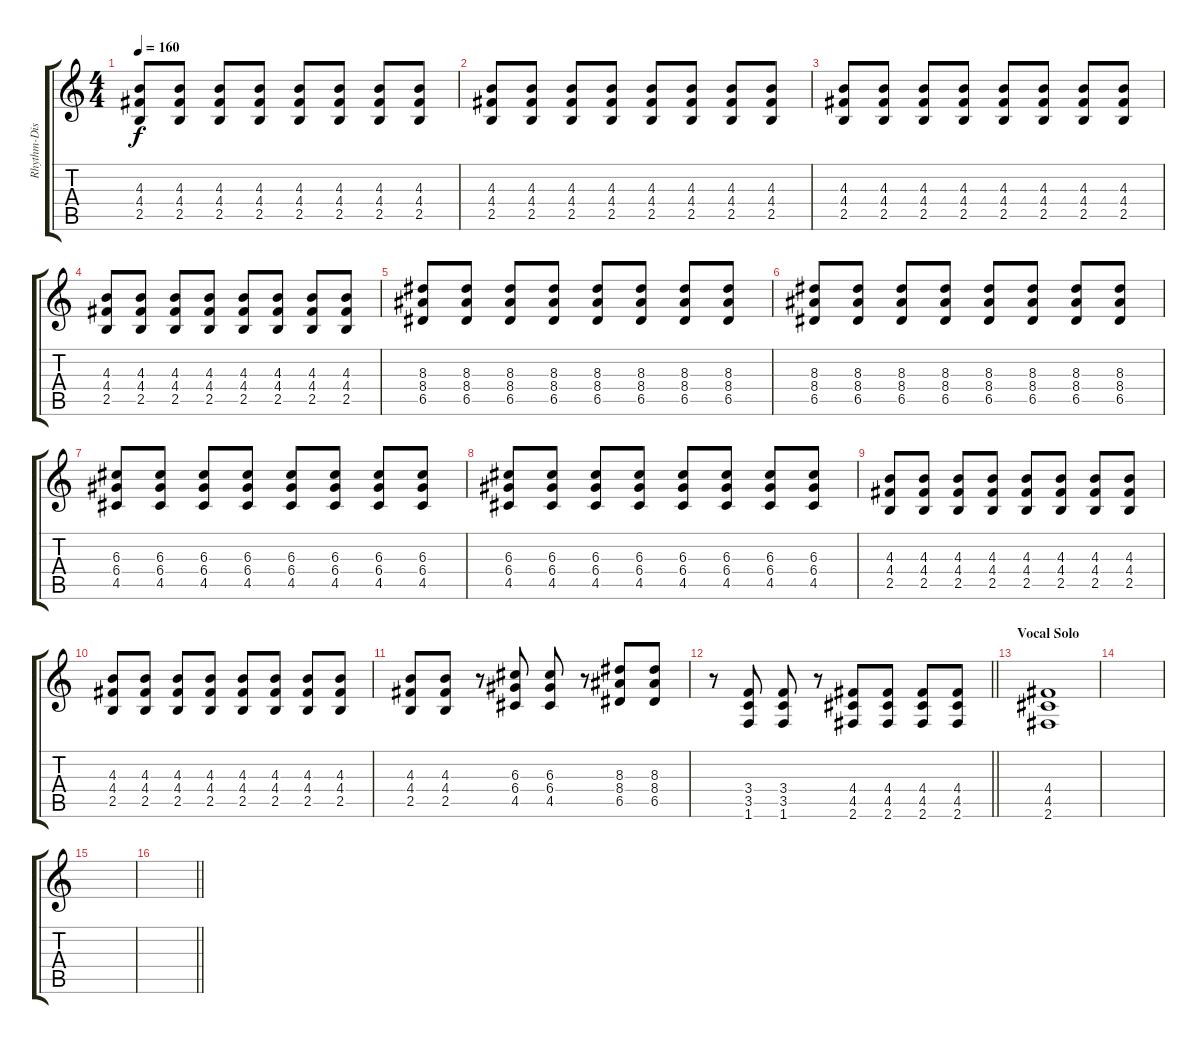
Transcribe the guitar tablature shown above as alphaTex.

\track ("Rhythm-Dist Guitar" "Rhythm-Dis") {instrument overdrivenguitar}
\staff {score tabs}
\tuning (E4 B3 G3 D3 A2 E2) {hide}
\ts (4 4)
\tempo 160
\clef g2
\ks c
(4.3 4.4 2.5).8{dy f} (4.3 4.4 2.5).8 (4.3 4.4 2.5).8 (4.3 4.4 2.5).8 (4.3 4.4 2.5).8 (4.3 4.4 2.5).8 (4.3 4.4 2.5).8 (4.3 4.4 2.5).8 |
(4.3 4.4 2.5).8 (4.3 4.4 2.5).8 (4.3 4.4 2.5).8 (4.3 4.4 2.5).8 (4.3 4.4 2.5).8 (4.3 4.4 2.5).8 (4.3 4.4 2.5).8 (4.3 4.4 2.5).8 |
(4.3 4.4 2.5).8 (4.3 4.4 2.5).8 (4.3 4.4 2.5).8 (4.3 4.4 2.5).8 (4.3 4.4 2.5).8 (4.3 4.4 2.5).8 (4.3 4.4 2.5).8 (4.3 4.4 2.5).8 |
(4.3 4.4 2.5).8 (4.3 4.4 2.5).8 (4.3 4.4 2.5).8 (4.3 4.4 2.5).8 (4.3 4.4 2.5).8 (4.3 4.4 2.5).8 (4.3 4.4 2.5).8 (4.3 4.4 2.5).8 |
(8.3 8.4 6.5).8 (8.3 8.4 6.5).8 (8.3 8.4 6.5).8 (8.3 8.4 6.5).8 (8.3 8.4 6.5).8 (8.3 8.4 6.5).8 (8.3 8.4 6.5).8 (8.3 8.4 6.5).8 |
(8.3 8.4 6.5).8 (8.3 8.4 6.5).8 (8.3 8.4 6.5).8 (8.3 8.4 6.5).8 (8.3 8.4 6.5).8 (8.3 8.4 6.5).8 (8.3 8.4 6.5).8 (8.3 8.4 6.5).8 |
(6.3 6.4 4.5).8 (6.3 6.4 4.5).8 (6.3 6.4 4.5).8 (6.3 6.4 4.5).8 (6.3 6.4 4.5).8 (6.3 6.4 4.5).8 (6.3 6.4 4.5).8 (6.3 6.4 4.5).8 |
(6.3 6.4 4.5).8 (6.3 6.4 4.5).8 (6.3 6.4 4.5).8 (6.3 6.4 4.5).8 (6.3 6.4 4.5).8 (6.3 6.4 4.5).8 (6.3 6.4 4.5).8 (6.3 6.4 4.5).8 |
(4.3 4.4 2.5).8 (4.3 4.4 2.5).8 (4.3 4.4 2.5).8 (4.3 4.4 2.5).8 (4.3 4.4 2.5).8 (4.3 4.4 2.5).8 (4.3 4.4 2.5).8 (4.3 4.4 2.5).8 |
(4.3 4.4 2.5).8 (4.3 4.4 2.5).8 (4.3 4.4 2.5).8 (4.3 4.4 2.5).8 (4.3 4.4 2.5).8 (4.3 4.4 2.5).8 (4.3 4.4 2.5).8 (4.3 4.4 2.5).8 |
(4.3 4.4 2.5).8 (4.3 4.4 2.5).8 r.8 (6.3 6.4 4.5).8 (6.3 6.4 4.5).8 r.8 (8.3 8.4 6.5).8 (8.3 8.4 6.5).8 |
\barLineRight lightlight
r.8 (3.4 3.5 1.6).8 (3.4 3.5 1.6).8 r.8 (4.4 4.5 2.6).8 (4.4 4.5 2.6).8 (4.4 4.5 2.6).8 (4.4 4.5 2.6).8 |
\section ("" "Vocal Solo")
(4.4 4.5 2.6).1 |
|
|
\barLineRight lightlight
